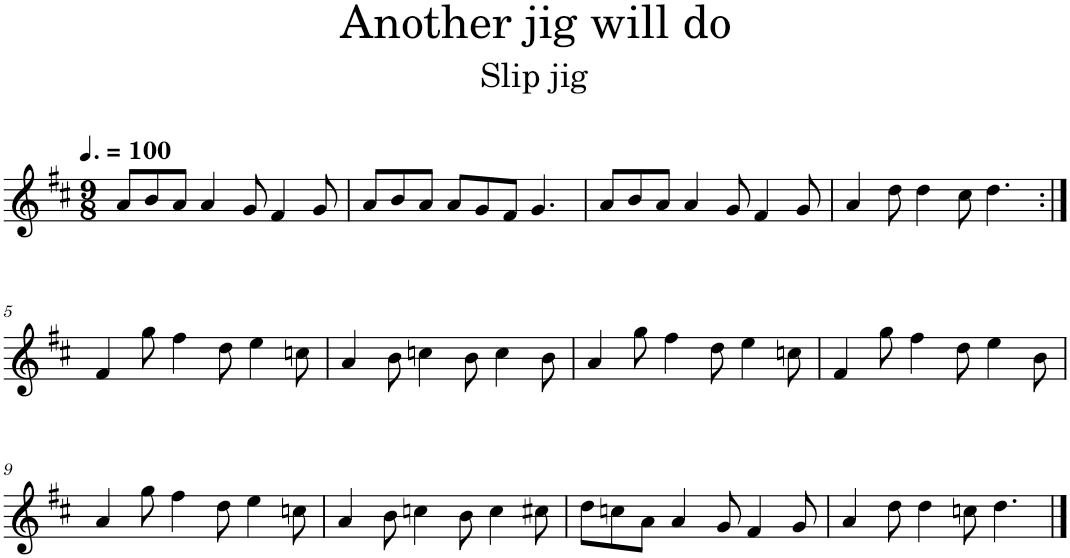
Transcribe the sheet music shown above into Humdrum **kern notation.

**kern
*part1
*staff1
*I"Flute
*I'Fl.
*clefG2
*k[f#c#]
*M9/8
*MM150
=1
8a/L
8b/
8a/J
4a/
8g/
4f#/
8g/
=2
8a/L
8b/
8a/J
8a/L
8g/
8f#/J
4.g/
=3
8a/L
8b/
8a/J
4a/
8g/
4f#/
8g/
=4
4a/
8dd\
4dd\
8cc#\
4.dd\
!!LO:LB:g=z
=5:|!
4f#/
8gg\
4ff#\
8dd\
4ee\
8ccn\
=6
4a/
8b\
4ccn\
8b\
4cc\
8b\
=7
4a/
8gg\
4ff#\
8dd\
4ee\
8ccn\
=8
4f#/
8gg\
4ff#\
8dd\
4ee\
8b\
!!LO:LB:g=z
=9
4a/
8gg\
4ff#\
8dd\
4ee\
8ccn\
=10
4a/
8b\
4ccn\
8b\
4cc\
8cc#X\
=11
8dd\L
8ccn\
8a\J
4a/
8g/
4f#/
8g/
=12
4a/
8dd\
4dd\
8ccn\
4.dd\
==
*-
